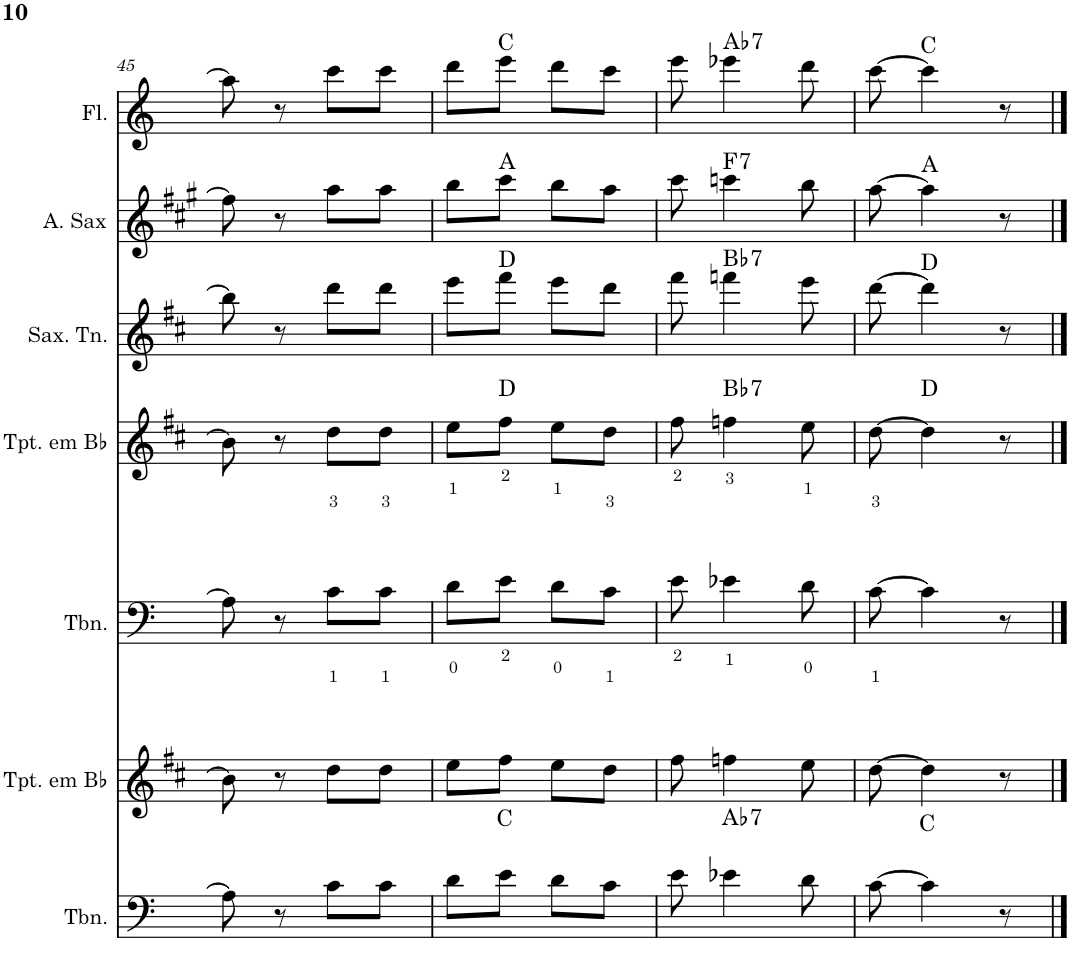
**kern	**harte	**kern	**kern	**kern	**harte	**kern	**harte	**kern	**harte	**kern	**harte
*part7	*part7	*part6	*part5	*part4	*part4	*part3	*part3	*part2	*part2	*part1	*part1
*staff7	*	*staff6	*staff5	*staff4	*	*staff3	*	*staff2	*	*staff1	*
*I"Trombone	*	*I"Trompete em Bb	*I"Trombone	*I"Trompete em Bb	*	*I"Saxofone Tenor	*	*I"Saxofone Alto	*	*I"Flauta Transversal	*
*I'Tbn.	*	*I'Tpt. em Bb	*I'Tbn.	*I'Tpt. em Bb	*	*I'Sax. Tn.	*	*	*	*I'Fl.	*
!!LO:PB:g=z
*clefF4	*	*clefG2	*clefF4	*clefG2	*	*clefG2	*	*clefG2	*	*clefG2	*
*	*	*Trd1c2	*	*Trd1c2	*	*Trd8c14	*	*Trd5c9	*	*	*
*k[]	*	*k[f#c#]	*k[]	*k[f#c#]	*	*k[f#c#]	*	*k[f#c#g#]	*	*k[]	*
*M2/4	*	*M2/4	*M2/4	*M2/4	*	*M2/4	*	*M2/4	*	*M2/4	*
=45	=45	=45	=45	=45	=45	=45	=45	=45	=45	=45	=45
8A\]	.	8b\]	8A\]	8b\]	.	8bb\]	.	8ff#\]	.	8aa\]	.
8r	.	8r	8r	8r	.	8r	.	8r	.	8r	.
8c\L	.	8dd\L	8c\L	8dd\L	.	8ddd\L	.	8aa\L	.	8ccc\L	.
8c\J	.	8dd\J	8c\J	8dd\J	.	8ddd\J	.	8aa\J	.	8ccc\J	.
=46	=46	=46	=46	=46	=46	=46	=46	=46	=46	=46	=46
8d\L	.	8ee\L	8d\L	8ee\L	.	8eee\L	.	8bb\L	.	8ddd\L	.
8e\J	C:maj	8ff#\J	8e\J	8ff#\J	D:maj	8fff#\J	D:maj	8ccc#\J	A:maj	8eee\J	C:maj
8d\L	.	8ee\L	8d\L	8ee\L	.	8eee\L	.	8bb\L	.	8ddd\L	.
8c\J	.	8dd\J	8c\J	8dd\J	.	8ddd\J	.	8aa\J	.	8ccc\J	.
=47	=47	=47	=47	=47	=47	=47	=47	=47	=47	=47	=47
8e\	.	8ff#\	8e\	8ff#\	.	8fff#\	.	8ccc#\	.	8eee\	.
!	!LO:H:kt=7	!	!	!	!LO:H:kt=7	!	!LO:H:kt=7	!	!LO:H:kt=7	!	!LO:H:kt=7
4e-X\	Ab:7	4ffn\	4e-X\	4ffn\	Bb:7	4fffn\	Bb:7	4cccn\	F:7	4eee-X\	Ab:7
8d\	.	8ee\	8d\	8ee\	.	8eee\	.	8bb\	.	8ddd\	.
=48	=48	=48	=48	=48	=48	=48	=48	=48	=48	=48	=48
[8c\	.	[8dd\	[8c\	[8dd\	.	[8ddd\	.	[8aa\	.	[8ccc\	.
4c\]	C:maj	4dd\]	4c\]	4dd\]	D:maj	4ddd\]	D:maj	4aa\]	A:maj	4ccc\]	C:maj
8r	.	8r	8r	8r	.	8r	.	8r	.	8r	.
==	==	==	==	==	==	==	==	==	==	==	==
*-	*-	*-	*-	*-	*-	*-	*-	*-	*-	*-	*-
